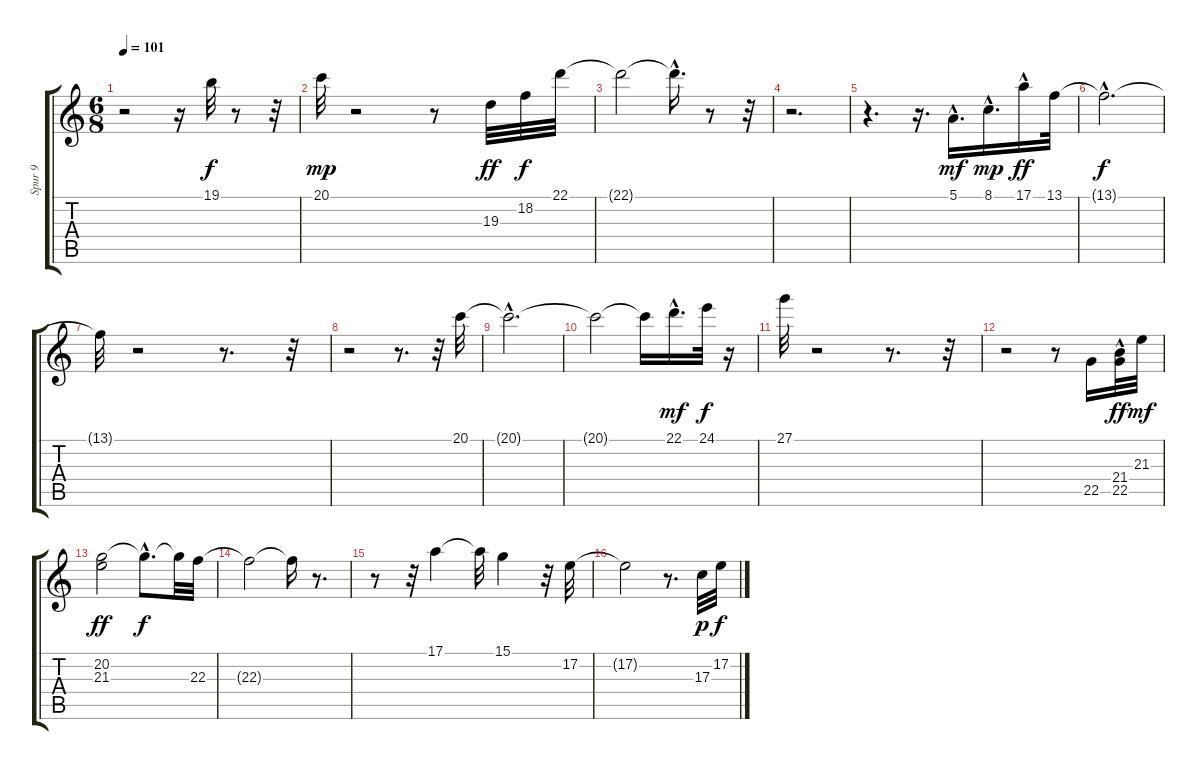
\track ("Spur 9" "Spur 9") {instrument vibraphone}
\staff {score tabs}
\tuning (E4 B3 G3 D3 A2 E2) {hide}
\ts (6 8)
\tempo 101
\clef g2
\ks c
r.2{dy ff} r.16 19.1.32{dy f} r.8 r.32 |
20.1.32{dy mp} r.2 r.8 19.3.32{dy ff} 18.2.32{dy f} 22.1.32 |
22.1{t}.2 22.1{hac t}.16{d} r.8 r.32 |
r.2{d} |
r.4{d} r.16{d} 5.1{hac}.16{d dy mf} 8.1{hac}.16{d dy mp} 17.1{hac}.16{dy ff} 13.1.32 |
13.1{hac t}.2{d dy f} |
13.1{t}.32 r.2 r.8{d} r.32 |
r.2 r.8{d} r.32 20.1.32 |
20.1{hac t}.2{d} |
20.1{t}.2 20.1{t}.16 22.1{hac}.16{d dy mf} 24.1.32{dy f} r.16 |
27.1.32 r.2 r.8{d} r.32 |
r.2 r.8 22.5.16 (21.4{hac} 22.5).32{dy ff} 21.3.32{dy mf} |
(20.2 21.3).2{dy ff} 20.2{hac t}.8{d dy f} 20.2{t}.32 22.3.32 |
22.3{t}.2 22.3{t}.16 r.8{d} |
r.8 r.32 17.1.4 17.1{t}.32 15.1.4 r.32 17.2.32 |
17.2{t}.2 r.8{d} 17.3.32{dy p} 17.2.32{dy f}
